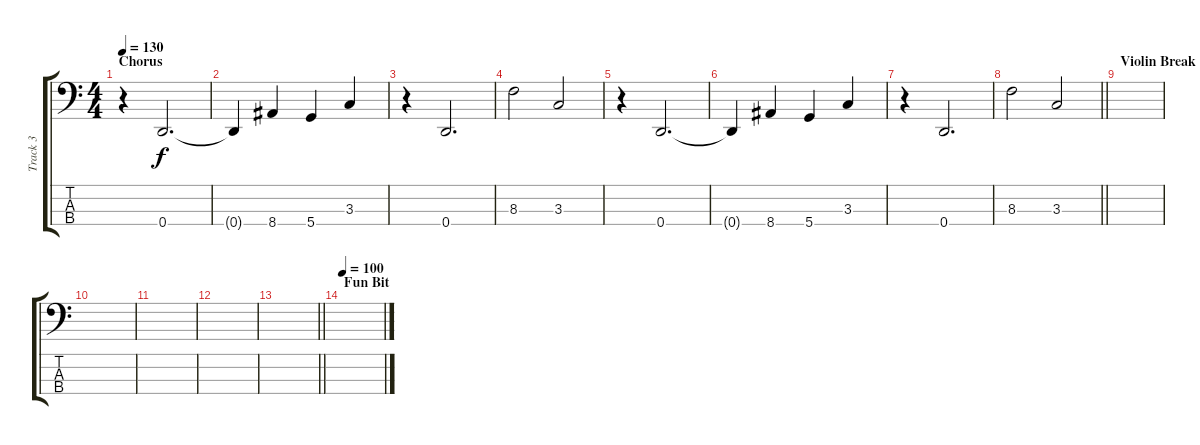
\track ("Track 3" "Track 3") {instrument electricbasspick}
\staff {score tabs}
\tuning (G2 D2 A1 D1) {hide}
\ts (4 4)
\section ("" "Chorus")
\tempo 130
\clef f4
\ks c
r.4{dy f} 0.4.2{d} |
0.4{t}.4 8.4.4 5.4.4 3.3.4 |
r.4 0.4.2{d} |
8.3.2 3.3.2 |
r.4 0.4.2{d} |
0.4{t}.4 8.4.4 5.4.4 3.3.4 |
r.4 0.4.2{d} |
\barLineRight lightlight
8.3.2 3.3.2 |
\section ("" "Violin Break")
|
|
|
|
\barLineRight lightlight
|
\section ("" "Fun Bit ")
\tempo 100
